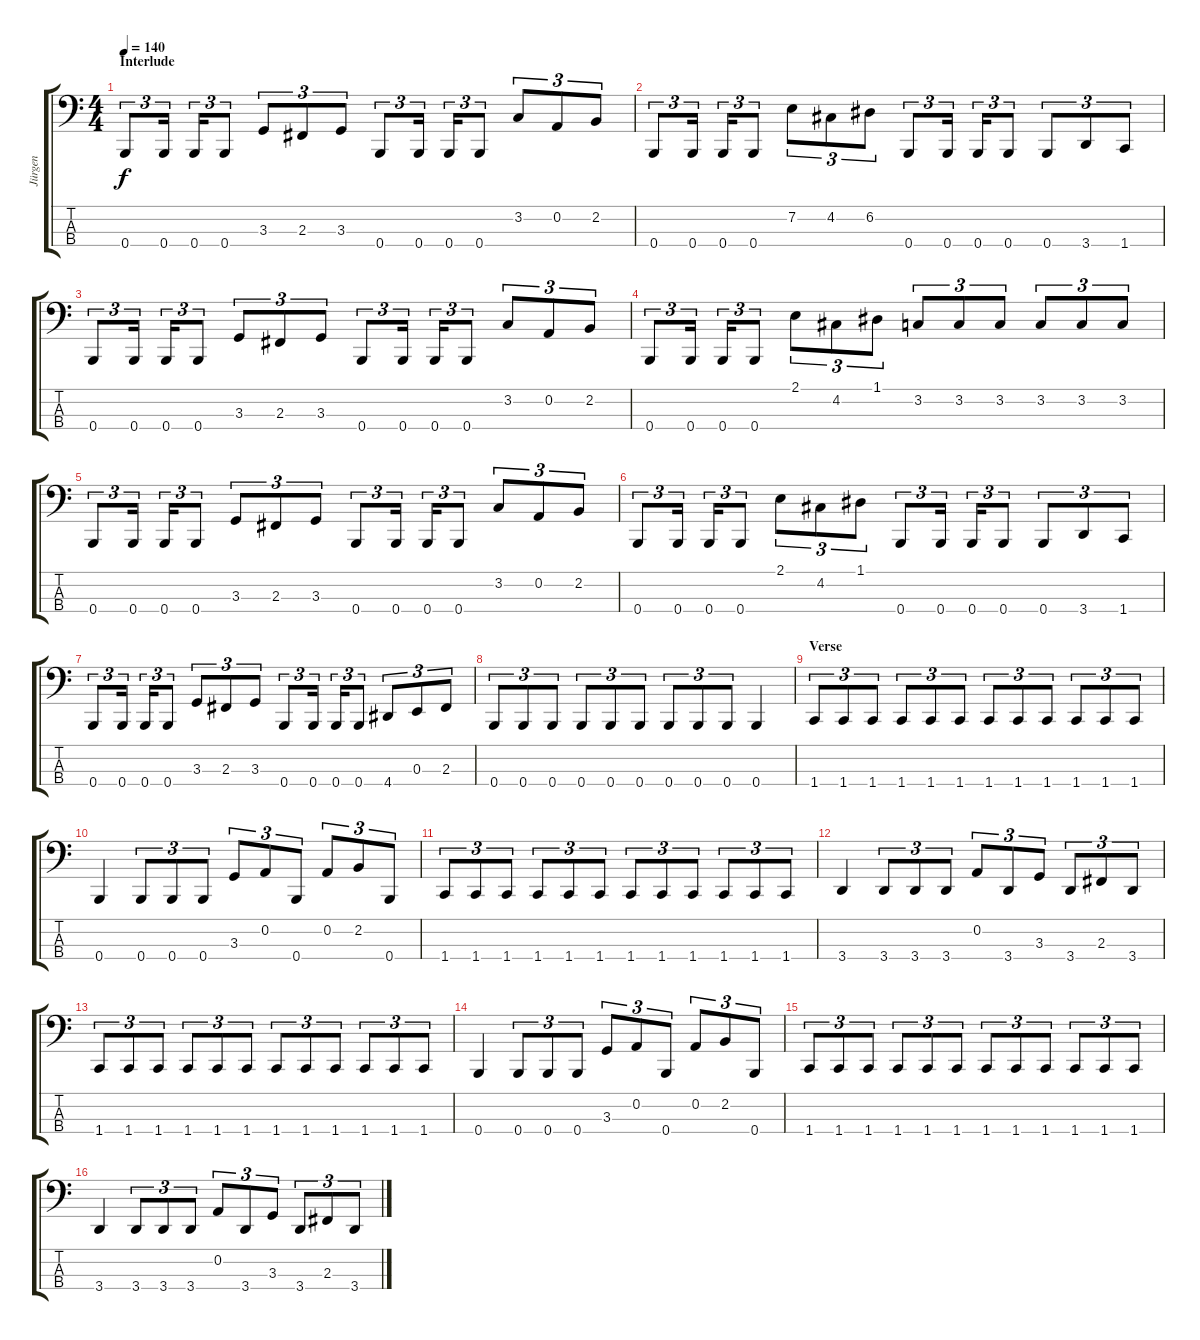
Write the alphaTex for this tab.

\track ("Jürgen" "Jürgen") {instrument electricbasspick}
\staff {score tabs}
\tuning (D2 A1 E1 B0) {hide}
\ts (4 4)
\section ("" "Interlude")
\tempo 140
\clef f4
\ks c
0.4.8{tu (3 2) dy f} 0.4.16{tu (3 2)} 0.4.16{tu (3 2)} 0.4.8{tu (3 2)} 3.3.8{tu (3 2)} 2.3.8{tu (3 2)} 3.3.8{tu (3 2)} 0.4.8{tu (3 2)} 0.4.16{tu (3 2)} 0.4.16{tu (3 2)} 0.4.8{tu (3 2)} 3.2.8{tu (3 2)} 0.2.8{tu (3 2)} 2.2.8{tu (3 2)} |
0.4.8{tu (3 2)} 0.4.16{tu (3 2)} 0.4.16{tu (3 2)} 0.4.8{tu (3 2)} 7.2.8{tu (3 2)} 4.2.8{tu (3 2)} 6.2.8{tu (3 2)} 0.4.8{tu (3 2)} 0.4.16{tu (3 2)} 0.4.16{tu (3 2)} 0.4.8{tu (3 2)} 0.4.8{tu (3 2)} 3.4.8{tu (3 2)} 1.4.8{tu (3 2)} |
0.4.8{tu (3 2)} 0.4.16{tu (3 2)} 0.4.16{tu (3 2)} 0.4.8{tu (3 2)} 3.3.8{tu (3 2)} 2.3.8{tu (3 2)} 3.3.8{tu (3 2)} 0.4.8{tu (3 2)} 0.4.16{tu (3 2)} 0.4.16{tu (3 2)} 0.4.8{tu (3 2)} 3.2.8{tu (3 2)} 0.2.8{tu (3 2)} 2.2.8{tu (3 2)} |
0.4.8{tu (3 2)} 0.4.16{tu (3 2)} 0.4.16{tu (3 2)} 0.4.8{tu (3 2)} 2.1.8{tu (3 2)} 4.2.8{tu (3 2)} 1.1.8{tu (3 2)} 3.2.8{tu (3 2)} 3.2.8{tu (3 2)} 3.2.8{tu (3 2)} 3.2.8{tu (3 2)} 3.2.8{tu (3 2)} 3.2.8{tu (3 2)} |
0.4.8{tu (3 2)} 0.4.16{tu (3 2)} 0.4.16{tu (3 2)} 0.4.8{tu (3 2)} 3.3.8{tu (3 2)} 2.3.8{tu (3 2)} 3.3.8{tu (3 2)} 0.4.8{tu (3 2)} 0.4.16{tu (3 2)} 0.4.16{tu (3 2)} 0.4.8{tu (3 2)} 3.2.8{tu (3 2)} 0.2.8{tu (3 2)} 2.2.8{tu (3 2)} |
0.4.8{tu (3 2)} 0.4.16{tu (3 2)} 0.4.16{tu (3 2)} 0.4.8{tu (3 2)} 2.1.8{tu (3 2)} 4.2.8{tu (3 2)} 1.1.8{tu (3 2)} 0.4.8{tu (3 2)} 0.4.16{tu (3 2)} 0.4.16{tu (3 2)} 0.4.8{tu (3 2)} 0.4.8{tu (3 2)} 3.4.8{tu (3 2)} 1.4.8{tu (3 2)} |
0.4.8{tu (3 2)} 0.4.16{tu (3 2)} 0.4.16{tu (3 2)} 0.4.8{tu (3 2)} 3.3.8{tu (3 2)} 2.3.8{tu (3 2)} 3.3.8{tu (3 2)} 0.4.8{tu (3 2)} 0.4.16{tu (3 2)} 0.4.16{tu (3 2)} 0.4.8{tu (3 2)} 4.4.8{tu (3 2)} 0.3.8{tu (3 2)} 2.3.8{tu (3 2)} |
0.4.8{tu (3 2)} 0.4.8{tu (3 2)} 0.4.8{tu (3 2)} 0.4.8{tu (3 2)} 0.4.8{tu (3 2)} 0.4.8{tu (3 2)} 0.4.8{tu (3 2)} 0.4.8{tu (3 2)} 0.4.8{tu (3 2)} 0.4.4 |
\section ("" "Verse")
1.4.8{tu (3 2)} 1.4.8{tu (3 2)} 1.4.8{tu (3 2)} 1.4.8{tu (3 2)} 1.4.8{tu (3 2)} 1.4.8{tu (3 2)} 1.4.8{tu (3 2)} 1.4.8{tu (3 2)} 1.4.8{tu (3 2)} 1.4.8{tu (3 2)} 1.4.8{tu (3 2)} 1.4.8{tu (3 2)} |
0.4.4 0.4.8{tu (3 2)} 0.4.8{tu (3 2)} 0.4.8{tu (3 2)} 3.3.8{tu (3 2)} 0.2.8{tu (3 2)} 0.4.8{tu (3 2)} 0.2.8{tu (3 2)} 2.2.8{tu (3 2)} 0.4.8{tu (3 2)} |
1.4.8{tu (3 2)} 1.4.8{tu (3 2)} 1.4.8{tu (3 2)} 1.4.8{tu (3 2)} 1.4.8{tu (3 2)} 1.4.8{tu (3 2)} 1.4.8{tu (3 2)} 1.4.8{tu (3 2)} 1.4.8{tu (3 2)} 1.4.8{tu (3 2)} 1.4.8{tu (3 2)} 1.4.8{tu (3 2)} |
3.4.4 3.4.8{tu (3 2)} 3.4.8{tu (3 2)} 3.4.8{tu (3 2)} 0.2.8{tu (3 2)} 3.4.8{tu (3 2)} 3.3.8{tu (3 2)} 3.4.8{tu (3 2)} 2.3.8{tu (3 2)} 3.4.8{tu (3 2)} |
1.4.8{tu (3 2)} 1.4.8{tu (3 2)} 1.4.8{tu (3 2)} 1.4.8{tu (3 2)} 1.4.8{tu (3 2)} 1.4.8{tu (3 2)} 1.4.8{tu (3 2)} 1.4.8{tu (3 2)} 1.4.8{tu (3 2)} 1.4.8{tu (3 2)} 1.4.8{tu (3 2)} 1.4.8{tu (3 2)} |
0.4.4 0.4.8{tu (3 2)} 0.4.8{tu (3 2)} 0.4.8{tu (3 2)} 3.3.8{tu (3 2)} 0.2.8{tu (3 2)} 0.4.8{tu (3 2)} 0.2.8{tu (3 2)} 2.2.8{tu (3 2)} 0.4.8{tu (3 2)} |
1.4.8{tu (3 2)} 1.4.8{tu (3 2)} 1.4.8{tu (3 2)} 1.4.8{tu (3 2)} 1.4.8{tu (3 2)} 1.4.8{tu (3 2)} 1.4.8{tu (3 2)} 1.4.8{tu (3 2)} 1.4.8{tu (3 2)} 1.4.8{tu (3 2)} 1.4.8{tu (3 2)} 1.4.8{tu (3 2)} |
3.4.4 3.4.8{tu (3 2)} 3.4.8{tu (3 2)} 3.4.8{tu (3 2)} 0.2.8{tu (3 2)} 3.4.8{tu (3 2)} 3.3.8{tu (3 2)} 3.4.8{tu (3 2)} 2.3.8{tu (3 2)} 3.4.8{tu (3 2)}
